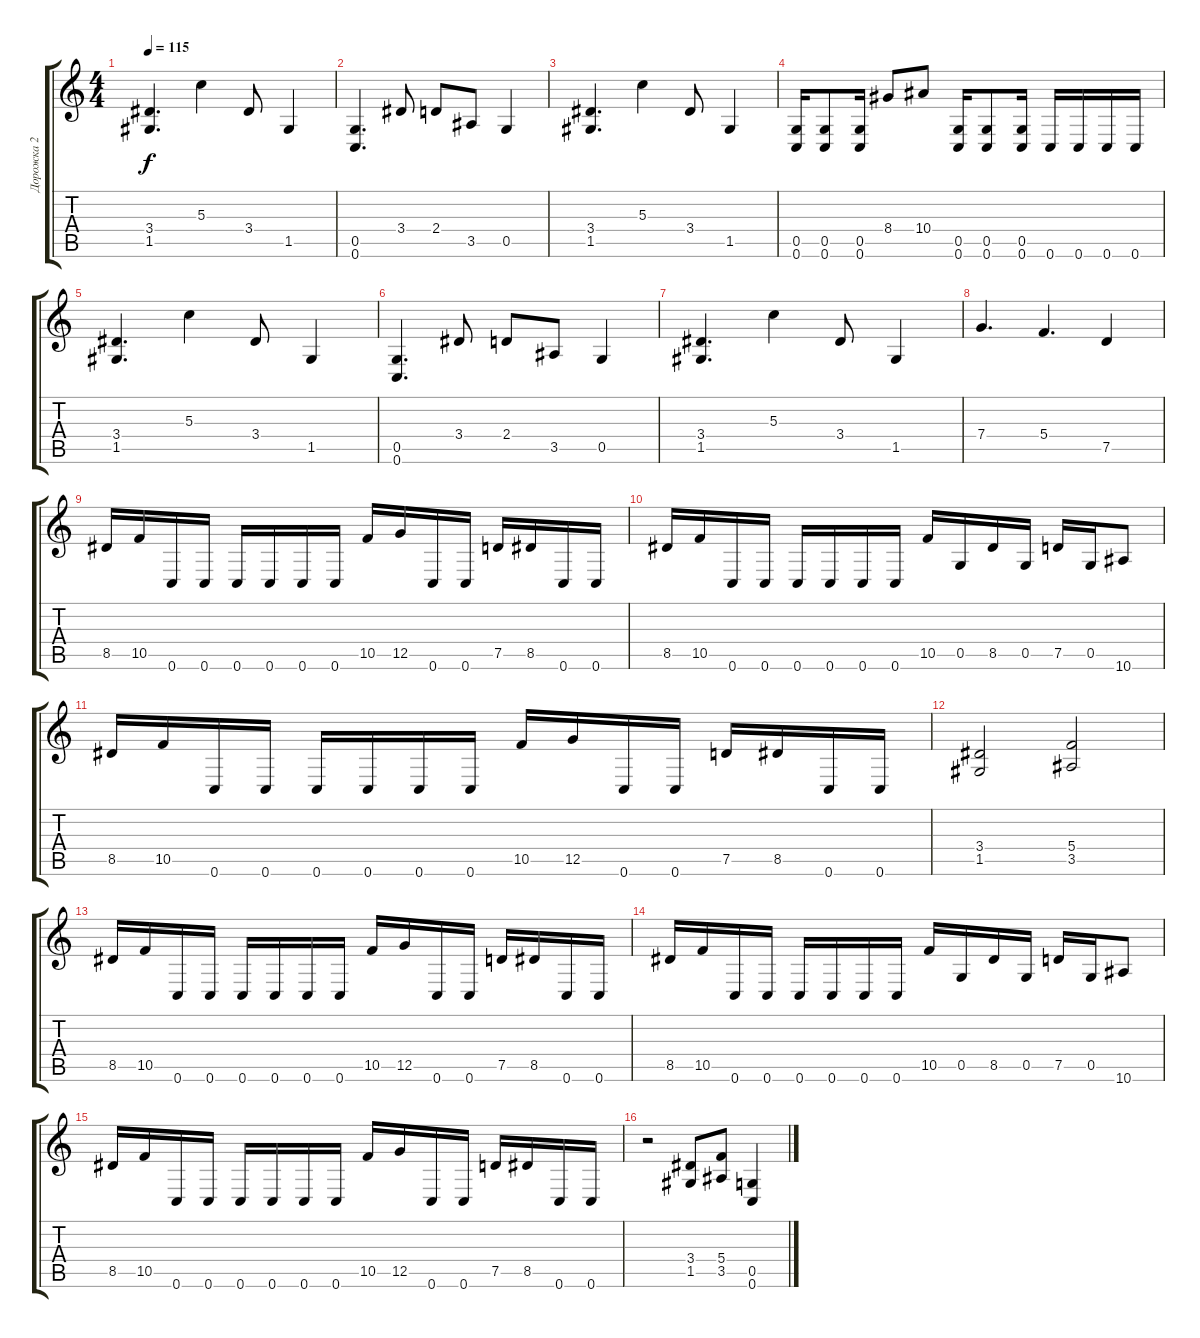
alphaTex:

\track ("Дорожка 2" "Дорожка 2") {instrument distortionguitar}
\staff {score tabs}
\tuning (E4 C4 G3 C3 G2 C2) {hide}
\ts (4 4)
\tempo 115
\clef g2
\ks c
(3.4 1.5).4{d dy f} 5.3.4 3.4.8 1.5.4 |
(0.5 0.6).4{d} 3.4.8 2.4.8 3.5.8 0.5.4 |
(3.4 1.5).4{d} 5.3.4 3.4.8 1.5.4 |
(0.5 0.6).16 (0.5 0.6).8 (0.5 0.6).16 8.4.8 10.4.8 (0.5 0.6).16 (0.5 0.6).8 (0.5 0.6).16 0.6.16 0.6.16 0.6.16 0.6.16 |
(3.4 1.5).4{d} 5.3.4 3.4.8 1.5.4 |
(0.5 0.6).4{d} 3.4.8 2.4.8 3.5.8 0.5.4 |
(3.4 1.5).4{d} 5.3.4 3.4.8 1.5.4 |
7.4.4{d} 5.4.4{d} 7.5.4 |
8.5.16 10.5.16 0.6.16 0.6.16 0.6.16 0.6.16 0.6.16 0.6.16 10.5.16 12.5.16 0.6.16 0.6.16 7.5.16 8.5.16 0.6.16 0.6.16 |
8.5.16 10.5.16 0.6.16 0.6.16 0.6.16 0.6.16 0.6.16 0.6.16 10.5.16 0.5.16 8.5.16 0.5.16 7.5.16 0.5.16 10.6.8 |
8.5.16 10.5.16 0.6.16 0.6.16 0.6.16 0.6.16 0.6.16 0.6.16 10.5.16 12.5.16 0.6.16 0.6.16 7.5.16 8.5.16 0.6.16 0.6.16 |
(3.4 1.5).2 (5.4 3.5).2 |
8.5.16 10.5.16 0.6.16 0.6.16 0.6.16 0.6.16 0.6.16 0.6.16 10.5.16 12.5.16 0.6.16 0.6.16 7.5.16 8.5.16 0.6.16 0.6.16 |
8.5.16 10.5.16 0.6.16 0.6.16 0.6.16 0.6.16 0.6.16 0.6.16 10.5.16 0.5.16 8.5.16 0.5.16 7.5.16 0.5.16 10.6.8 |
8.5.16 10.5.16 0.6.16 0.6.16 0.6.16 0.6.16 0.6.16 0.6.16 10.5.16 12.5.16 0.6.16 0.6.16 7.5.16 8.5.16 0.6.16 0.6.16 |
r.2 (3.4 1.5).8 (5.4 3.5).8 (0.5 0.6).4
